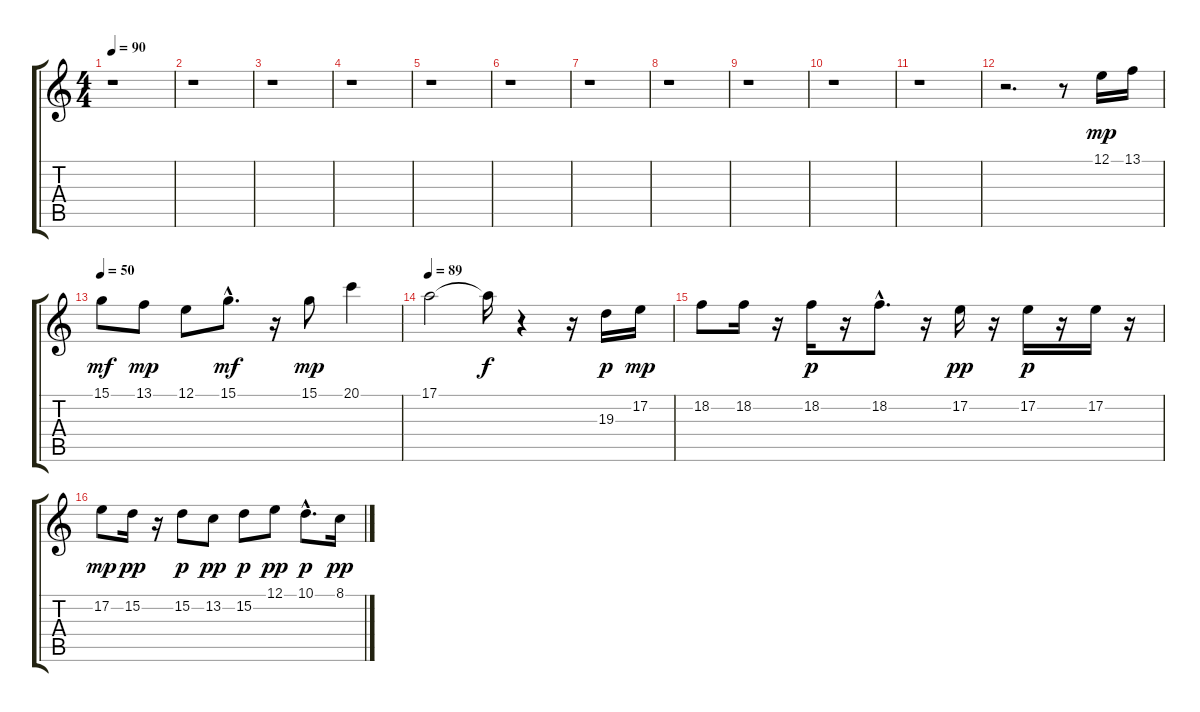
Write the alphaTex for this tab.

\track "" {instrument brightacousticpiano}
\staff {score tabs}
\tuning (E4 B3 G3 D3 A2 E2) {hide}
\ts (4 4)
\tempo 90
\clef g2
\ks c
r.1{dy mp} |
r.1 |
r.1 |
r.1 |
r.1 |
r.1 |
r.1 |
r.1 |
r.1 |
r.1 |
r.1 |
r.2{d} r.8 12.1.16 13.1.16 |
\tempo 50
15.1.8{dy mf} 13.1.8{dy mp} 12.1.8 15.1{hac}.8{d dy mf} r.16 15.1.8{dy mp} 20.1.4 |
\tempo 89
17.1.2 17.1{t}.16{dy f} r.4 r.16 19.3.16{dy p} 17.2.16{dy mp} |
18.2.8 18.2.16 r.16 18.2.16{dy p} r.16 18.2{hac}.8{d} r.16 17.2.16{dy pp} r.16 17.2.16{dy p} r.16 17.2.16 r.16 |
17.2.8{dy mp} 15.2.16{dy pp} r.16 15.2.8{dy p} 13.2.8{dy pp} 15.2.8{dy p} 12.1.8{dy pp} 10.1{hac}.8{d dy p} 8.1.16{dy pp}
